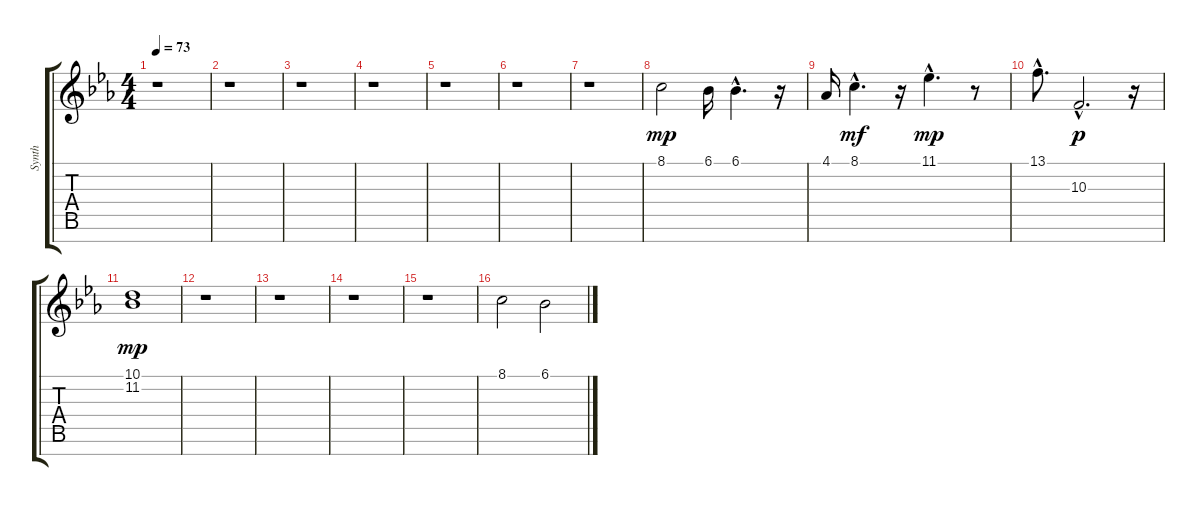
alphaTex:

\track ("Synth" "Synth") {instrument stringensemble2}
\staff {score tabs}
\tuning (E4 B3 G3 D3 A2 E2 B1) {hide}
\ts (4 4)
\tempo 73
\clef g2
\ks eb
r.1{dy mp instrument stringensemble2} |
r.1 |
r.1 |
r.1 |
r.1 |
r.1 |
r.1 |
8.1.2 6.1.16 6.1{hac}.4{d} r.16 |
4.1.16 8.1{hac}.4{d dy mf} r.16 11.1{hac}.4{d dy mp} r.8 |
13.1{hac}.8{d} 10.3{hac}.2{d dy p} r.16 |
(10.1 11.2).1{dy mp} |
r.1 |
r.1 |
r.1 |
r.1 |
8.1.2 6.1.2
